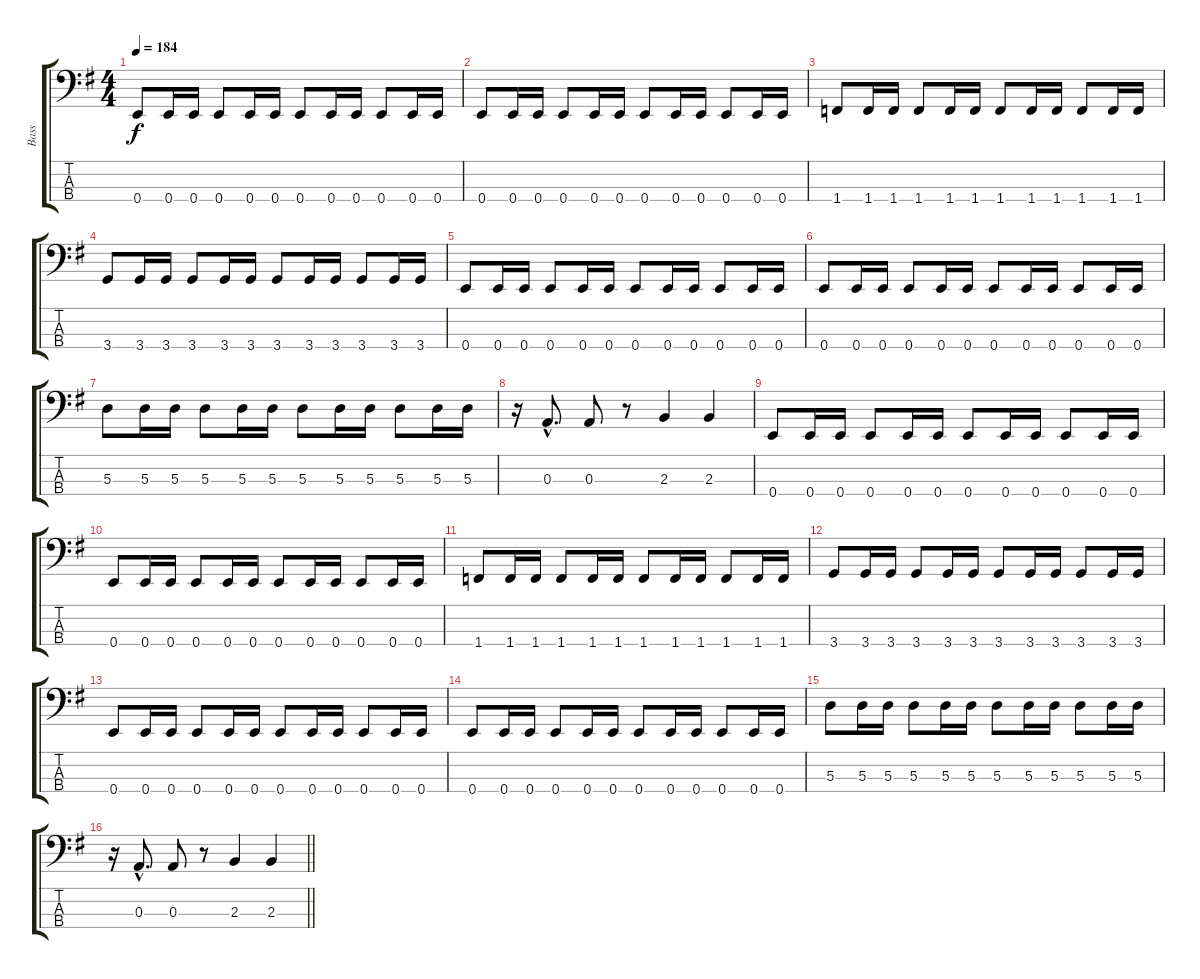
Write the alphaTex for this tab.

\track ("Bass" "Bass") {instrument electricbassfinger}
\staff {score tabs}
\tuning (G2 D2 A1 E1) {hide}
\ts (4 4)
\tempo 184
\clef f4
\ks eminor
0.4.8{dy f} 0.4.16 0.4.16 0.4.8 0.4.16 0.4.16 0.4.8 0.4.16 0.4.16 0.4.8 0.4.16 0.4.16 |
0.4.8 0.4.16 0.4.16 0.4.8 0.4.16 0.4.16 0.4.8 0.4.16 0.4.16 0.4.8 0.4.16 0.4.16 |
1.4.8 1.4.16 1.4.16 1.4.8 1.4.16 1.4.16 1.4.8 1.4.16 1.4.16 1.4.8 1.4.16 1.4.16 |
3.4.8 3.4.16 3.4.16 3.4.8 3.4.16 3.4.16 3.4.8 3.4.16 3.4.16 3.4.8 3.4.16 3.4.16 |
0.4.8 0.4.16 0.4.16 0.4.8 0.4.16 0.4.16 0.4.8 0.4.16 0.4.16 0.4.8 0.4.16 0.4.16 |
0.4.8 0.4.16 0.4.16 0.4.8 0.4.16 0.4.16 0.4.8 0.4.16 0.4.16 0.4.8 0.4.16 0.4.16 |
5.3.8 5.3.16 5.3.16 5.3.8 5.3.16 5.3.16 5.3.8 5.3.16 5.3.16 5.3.8 5.3.16 5.3.16 |
r.16 0.3{hac}.8{d} 0.3.8 r.8 2.3.4 2.3.4 |
0.4.8 0.4.16 0.4.16 0.4.8 0.4.16 0.4.16 0.4.8 0.4.16 0.4.16 0.4.8 0.4.16 0.4.16 |
0.4.8 0.4.16 0.4.16 0.4.8 0.4.16 0.4.16 0.4.8 0.4.16 0.4.16 0.4.8 0.4.16 0.4.16 |
1.4.8 1.4.16 1.4.16 1.4.8 1.4.16 1.4.16 1.4.8 1.4.16 1.4.16 1.4.8 1.4.16 1.4.16 |
3.4.8 3.4.16 3.4.16 3.4.8 3.4.16 3.4.16 3.4.8 3.4.16 3.4.16 3.4.8 3.4.16 3.4.16 |
0.4.8 0.4.16 0.4.16 0.4.8 0.4.16 0.4.16 0.4.8 0.4.16 0.4.16 0.4.8 0.4.16 0.4.16 |
0.4.8 0.4.16 0.4.16 0.4.8 0.4.16 0.4.16 0.4.8 0.4.16 0.4.16 0.4.8 0.4.16 0.4.16 |
5.3.8 5.3.16 5.3.16 5.3.8 5.3.16 5.3.16 5.3.8 5.3.16 5.3.16 5.3.8 5.3.16 5.3.16 |
\barLineRight lightlight
r.16 0.3{hac}.8{d} 0.3.8 r.8 2.3.4 2.3.4
